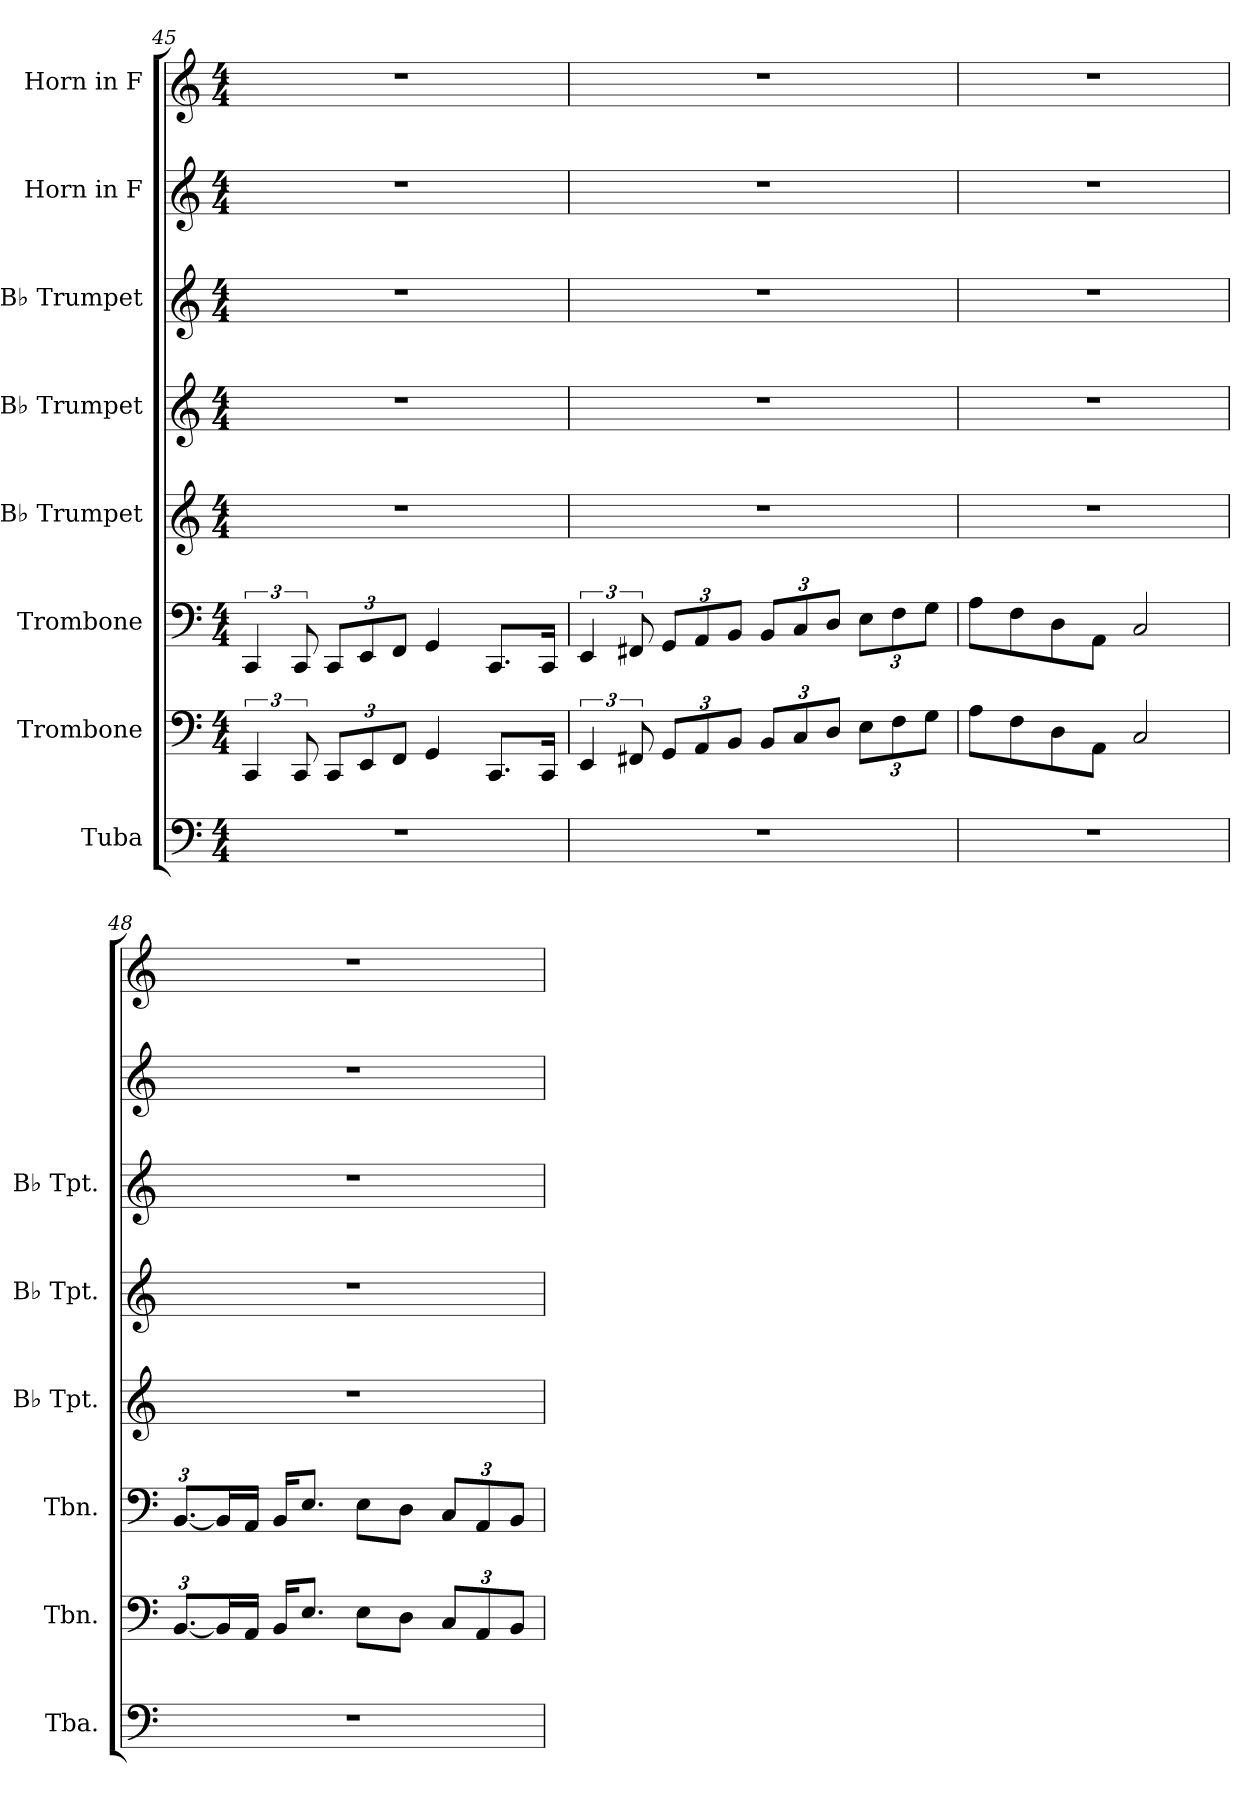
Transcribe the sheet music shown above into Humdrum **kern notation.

**kern	**kern	**kern	**kern	**kern	**kern	**kern	**kern
*part8	*part7	*part6	*part5	*part4	*part3	*part2	*part1
*staff8	*staff7	*staff6	*staff5	*staff4	*staff3	*staff2	*staff1
*I"Tuba	*I"Trombone	*I"Trombone	*I"B♭ Trumpet	*I"B♭ Trumpet	*I"B♭ Trumpet	*I"Horn in F	*I"Horn in F
*I'Tba.	*I'Tbn.	*I'Tbn.	*I'B♭ Tpt.	*I'B♭ Tpt.	*I'B♭ Tpt.	*	*
*clefF4	*clefF4	*clefF4	*clefG2	*clefG2	*clefG2	*clefG2	*clefG2
*	*	*	*ITrd1c2	*ITrd1c2	*ITrd1c2	*ITrd4c7	*ITrd4c7
*k[]	*k[]	*k[]	*k[b-e-]	*k[b-e-]	*k[b-e-]	*k[b-]	*k[b-]
*M4/4	*M4/4	*M4/4	*M4/4	*M4/4	*M4/4	*M4/4	*M4/4
=45	=45	=45	=45	=45	=45	=45	=45
1r	6CC/	6CC/	1r	1r	1r	1r	1r
.	12CC/	12CC/	.	.	.	.	.
*	*Xbrackettup	*Xbrackettup	*	*	*	*	*
.	12CC/L	12CC/L	.	.	.	.	.
.	12EE/	12EE/	.	.	.	.	.
.	12FF/J	12FF/J	.	.	.	.	.
.	4GG/	4GG/	.	.	.	.	.
.	8.CC/L	8.CC/L	.	.	.	.	.
.	16CC/Jk	16CC/Jk	.	.	.	.	.
=46	=46	=46	=46	=46	=46	=46	=46
*	*brackettup	*brackettup	*	*	*	*	*
1r	6EE/	6EE/	1r	1r	1r	1r	1r
.	12FF#X/	12FF#X/	.	.	.	.	.
*	*Xbrackettup	*Xbrackettup	*	*	*	*	*
.	12GG/L	12GG/L	.	.	.	.	.
.	12AA/	12AA/	.	.	.	.	.
.	12BB/J	12BB/J	.	.	.	.	.
.	12BB/L	12BB/L	.	.	.	.	.
.	12C/	12C/	.	.	.	.	.
.	12D/J	12D/J	.	.	.	.	.
.	12E\L	12E\L	.	.	.	.	.
.	12F\	12F\	.	.	.	.	.
.	12G\J	12G\J	.	.	.	.	.
=47	=47	=47	=47	=47	=47	=47	=47
1r	8A\L	8A\L	1r	1r	1r	1r	1r
.	8F\	8F\	.	.	.	.	.
.	8D\	8D\	.	.	.	.	.
.	8AA\J	8AA\J	.	.	.	.	.
.	2C/	2C/	.	.	.	.	.
!!LO:PB:g=z
=48	=48	=48	=48	=48	=48	=48	=48
1r	[12.BB/L	[12.BB/L	1r	1r	1r	1r	1r
.	16BB/L]	16BB/L]	.	.	.	.	.
.	16AA/JJ	16AA/JJ	.	.	.	.	.
.	16BB/KL	16BB/KL	.	.	.	.	.
.	8.E/J	8.E/J	.	.	.	.	.
.	8E\L	8E\L	.	.	.	.	.
.	8D\J	8D\J	.	.	.	.	.
.	12C/L	12C/L	.	.	.	.	.
.	12AA/	12AA/	.	.	.	.	.
.	12BB/J	12BB/J	.	.	.	.	.
=	=	=	=	=	=	=	=
*-	*-	*-	*-	*-	*-	*-	*-
